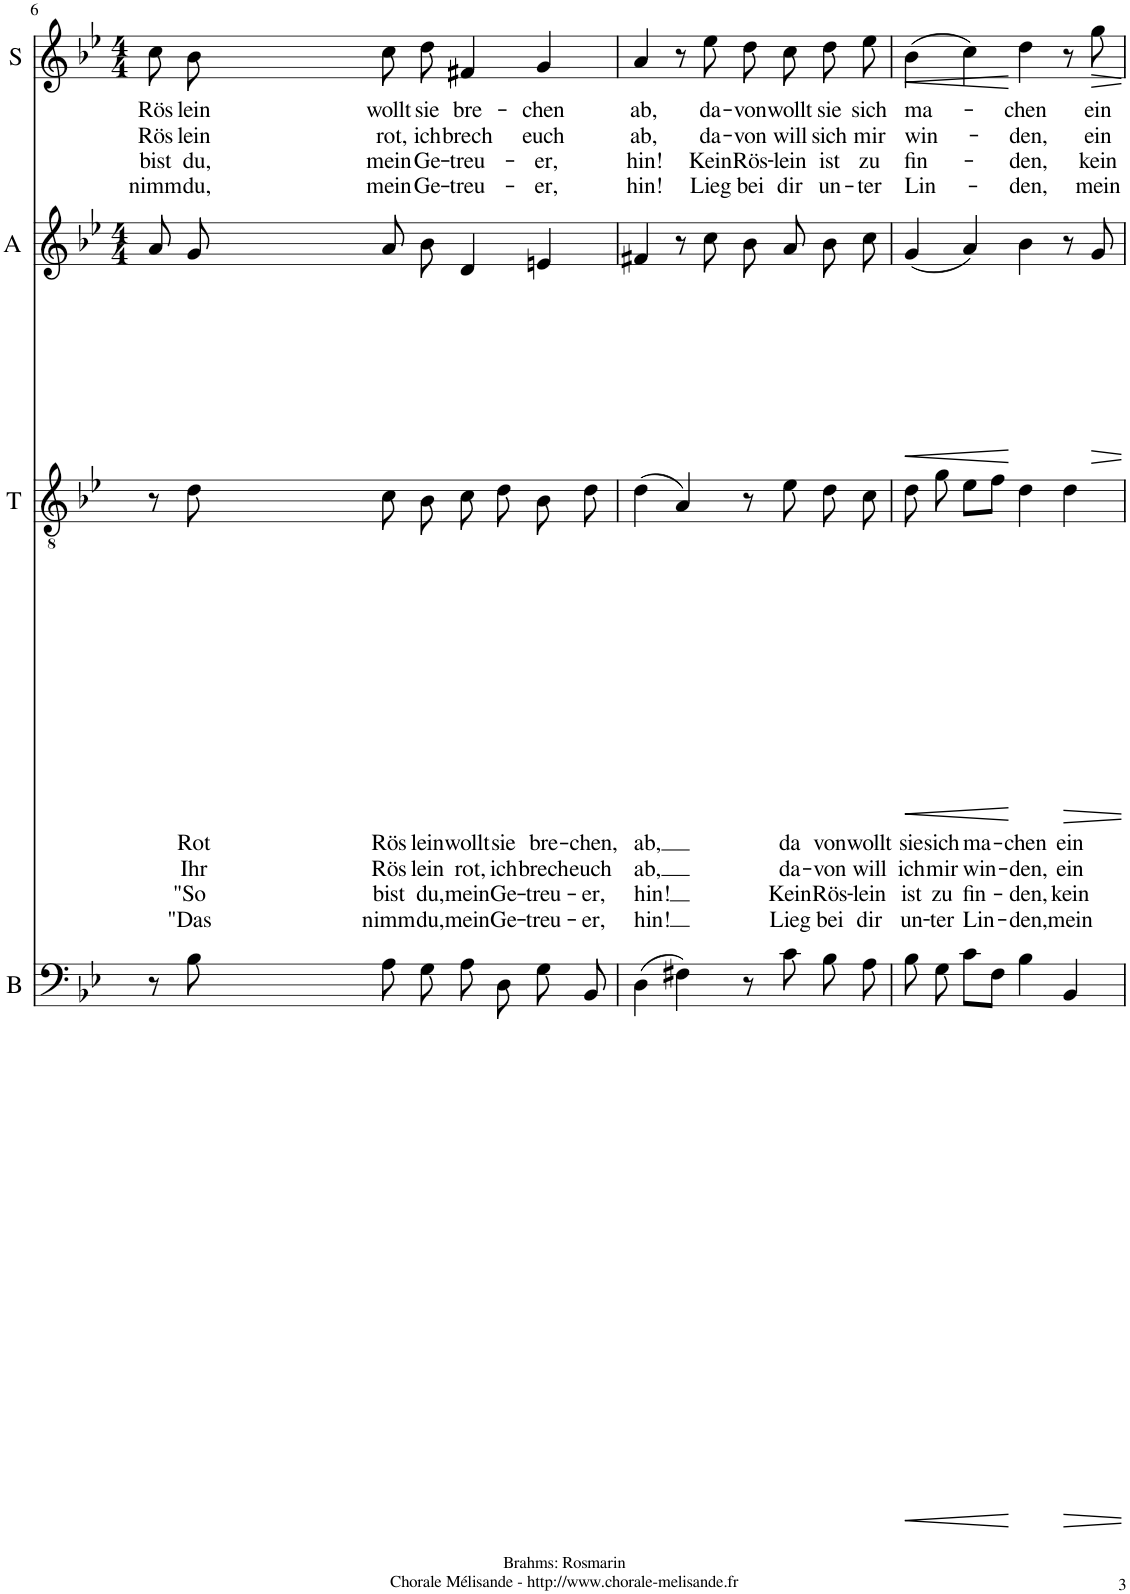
**kern	**dynam	**kern	**text	**text	**text	**text	**dynam	**kern	**dynam	**kern	**text	**text	**text	**text	**dynam
*part4	*part4	*part3	*part3	*part3	*part3	*part3	*part3	*part2	*part2	*part1	*part1	*part1	*part1	*part1	*part1
*staff4	*staff4	*staff3	*staff3	*staff3	*staff3	*staff3	*staff3	*staff2	*staff2	*staff1	*staff1	*staff1	*staff1	*staff1	*staff1
*I"B	*	*I"T	*	*	*	*	*	*I"A	*	*I"S	*	*	*	*	*
*I'B	*	*I'T	*	*	*	*	*	*I'A	*	*I'S	*	*	*	*	*
!!LO:PB:g=z
*clefF4	*	*clefGv2	*	*	*	*	*	*clefG2	*	*clefG2	*	*	*	*	*
*k[b-e-]	*	*k[b-e-]	*	*	*	*	*	*k[b-e-]	*	*k[b-e-]	*	*	*	*	*
*	*	*	*	*	*	*	*	*M4/4	*	*M4/4	*	*	*	*	*
=6	=6	=6	=6	=6	=6	=6	=6	=6	=6	=6	=6	=6	=6	=6	=6
!	!	!	!	!	!	!	!	!	!	!	!LO:LY:b	!LO:LY:b	!LO:LY:b	!LO:LY:b	!
8r	.	8r	.	.	.	.	.	8a/L	.	8cc\L	Rös-	Rös-	bist	nimm	.
!	!	!	!LO:LY:b	!LO:LY:b	!LO:LY:b	!LO:LY:b	!	!	!	!	!LO:LY:b	!LO:LY:b	!LO:LY:b	!LO:LY:b	!
8B-\	.	8d\	Rot	Ihr	"So	"Das	.	8g/J	.	8b-\J	-lein	-lein	du,	du,	.
!	!	!	!LO:LY:b	!LO:LY:b	!LO:LY:b	!LO:LY:b	!	!	!	!	!LO:LY:b	!LO:LY:b	!LO:LY:b	!LO:LY:b	!
8A\	.	8c\	Rös-	Rös-	bist	nimm	.	8a/L	.	8cc\L	wollt	rot,	mein	mein	.
!	!	!	!LO:LY:b	!LO:LY:b	!LO:LY:b	!LO:LY:b	!	!	!	!	!LO:LY:b	!LO:LY:b	!LO:LY:b	!LO:LY:b	!
8G\	.	8B-\	-lein	-lein	du,	du,	.	8b-/J	.	8dd\J	sie	ich	Ge-	Ge-	.
!	!	!	!LO:LY:b	!LO:LY:b	!LO:LY:b	!LO:LY:b	!	!	!	!	!LO:LY:b	!LO:LY:b	!LO:LY:b	!LO:LY:b	!
8A\	.	8c\	wollt	rot,	mein	mein	.	4d/	.	4f#X/	bre-	brech	-treu-	-treu-	.
!	!	!	!LO:LY:b	!LO:LY:b	!LO:LY:b	!LO:LY:b	!	!	!	!	!	!	!	!	!
8D\	.	8d\	sie	ich	Ge-	Ge-	.	.	.	.	.	.	.	.	.
!	!	!	!LO:LY:b	!LO:LY:b	!LO:LY:b	!LO:LY:b	!	!	!	!	!LO:LY:b	!LO:LY:b	!LO:LY:b	!LO:LY:b	!
8G\	.	8B-\	bre-	brech	-treu-	-treu-	.	4en/	.	4g/	-chen	euch	-er,	-er,	.
!	!	!	!LO:LY:b	!LO:LY:b	!LO:LY:b	!LO:LY:b	!	!	!	!	!	!	!	!	!
8BB-/	.	8d\	-chen,	euch	-er,	-er,	.	.	.	.	.	.	.	.	.
=7	=7	=7	=7	=7	=7	=7	=7	=7	=7	=7	=7	=7	=7	=7	=7
!	!	!	!LO:LY:b	!LO:LY:b	!LO:LY:b	!LO:LY:b	!	!	!	!	!LO:LY:b	!LO:LY:b	!LO:LY:b	!LO:LY:b	!
(4D\	.	(4d\	ab,	ab,	hin!	hin!	.	4f#X/	.	4a/	ab,	ab,	hin!	hin!	.
4F#X\)	.	4A/)	.	.	.	.	.	8r	.	8r	.	.	.	.	.
!	!	!	!	!	!	!	!	!	!	!	!LO:LY:b	!LO:LY:b	!LO:LY:b	!LO:LY:b	!
.	.	.	.	.	.	.	.	8cc\	.	8ee-\	da-	da-	Kein	Lieg	.
!	!	!	!	!	!	!	!	!	!	!	!LO:LY:b	!LO:LY:b	!LO:LY:b	!LO:LY:b	!
8r	.	8r	.	.	.	.	.	8b-/L	.	8dd\L	-von	-von	Rös-	bei	.
!	!	!	!LO:LY:b	!LO:LY:b	!LO:LY:b	!LO:LY:b	!	!	!	!	!LO:LY:b	!LO:LY:b	!LO:LY:b	!LO:LY:b	!
8c\	.	8e-\	da	da-	Kein	Lieg	.	8a/J	.	8cc\J	wollt	will	-lein	dir	.
!	!	!	!LO:LY:b	!LO:LY:b	!LO:LY:b	!LO:LY:b	!	!	!	!	!LO:LY:b	!LO:LY:b	!LO:LY:b	!LO:LY:b	!
8B-\	.	8d\	-von	-von	Rös-	bei	.	8b-\L	.	8dd\L	sie	sich	ist	un-	.
!	!	!	!LO:LY:b	!LO:LY:b	!LO:LY:b	!LO:LY:b	!	!	!	!	!LO:LY:b	!LO:LY:b	!LO:LY:b	!LO:LY:b	!
8A\	.	8c\	wollt	will	-lein	dir	.	8cc\J	.	8ee-\J	sich	mir	zu	-ter	.
=8	=8	=8	=8	=8	=8	=8	=8	=8	=8	=8	=8	=8	=8	=8	=8
!	!LO:HP:b	!	!LO:LY:b	!LO:LY:b	!LO:LY:b	!LO:LY:b	!LO:HP:b	!	!LO:HP:b	!	!LO:LY:b	!LO:LY:b	!LO:LY:b	!LO:LY:b	!LO:HP:b
8B-\	<	8d\	sie	ich	ist	un-	<	(4g/	<	(4b-\	ma-	win-	fin-	Lin-	<
!	!	!	!LO:LY:b	!LO:LY:b	!LO:LY:b	!LO:LY:b	!	!	!	!	!	!	!	!	!
8G\	.	8g\	sich	mir	zu	-ter	.	.	.	.	.	.	.	.	.
!	!	!	!LO:LY:b	!LO:LY:b	!LO:LY:b	!LO:LY:b	!	!	!	!	!	!	!	!	!
8c\L	.	8e-\L	ma-	win-	fin-	Lin-	.	4a/)	.	4cc\)	.	.	.	.	.
8F\J	.	8f\J	.	.	.	.	.	.	.	.	.	.	.	.	.
!	!	!	!LO:LY:b	!LO:LY:b	!LO:LY:b	!LO:LY:b	!	!	!	!	!LO:LY:b	!LO:LY:b	!LO:LY:b	!LO:LY:b	!
4B-\	[	4d\	-chen	-den,	-den,	-den,	[	4b-\	[	4dd\	-chen	-den,	-den,	-den,	[
!	!	!	!LO:LY:b	!LO:LY:b	!LO:LY:b	!LO:LY:b	!	!	!	!	!	!	!	!	!
4BB-/	.	4d\	ein	ein	kein	mein	.	8r	.	8r	.	.	.	.	.
!	!	!	!	!	!	!	!	!	!	!	!LO:LY:b	!LO:LY:b	!LO:LY:b	!LO:LY:b	!
.	.	.	.	.	.	.	.	8g/	.	8gg\	ein	ein	kein	mein	.
=	=	=	=	=	=	=	=	=	=	=	=	=	=	=	=
*-	*-	*-	*-	*-	*-	*-	*-	*-	*-	*-	*-	*-	*-	*-	*-
